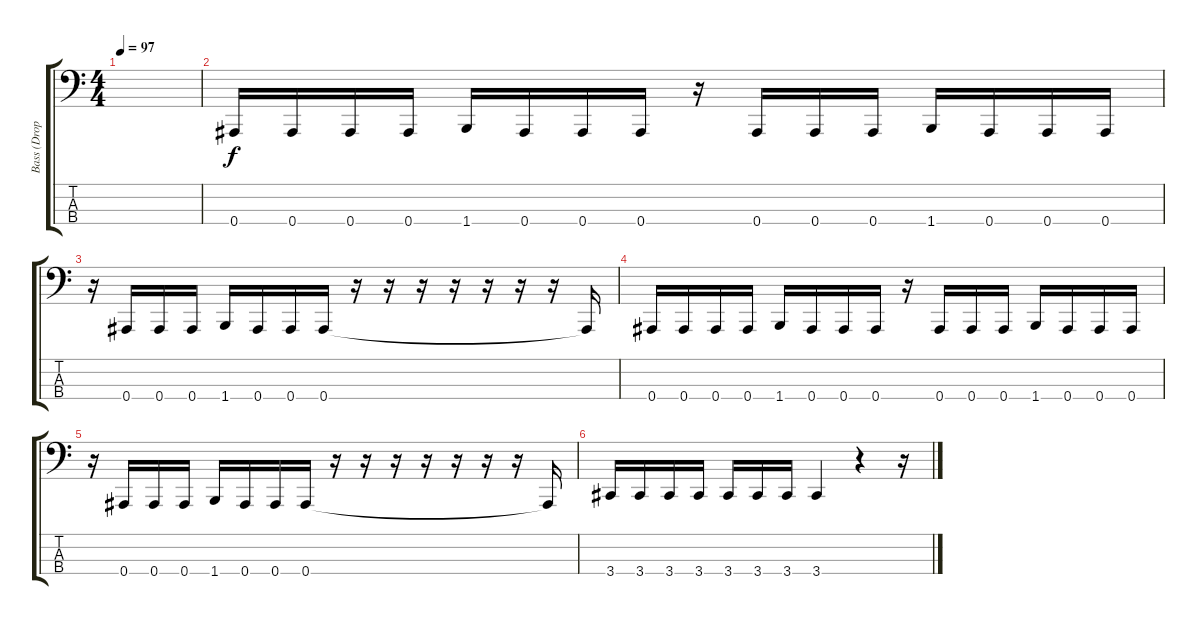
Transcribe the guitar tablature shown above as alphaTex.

\track ("Bass (Drop A#)" "Bass (Drop") {instrument electricbassfinger}
\staff {score tabs}
\tuning (Eb2 Bb1 F1 Bb0) {hide}
\ts (4 4)
\tempo 97
\clef f4
\ks c
|
0.4.16 0.4.16 0.4.16 0.4.16 1.4.16 0.4.16 0.4.16 0.4.16 r.16 0.4.16 0.4.16 0.4.16 1.4.16 0.4.16 0.4.16 0.4.16 |
r.16 0.4.16 0.4.16 0.4.16 1.4.16 0.4.16 0.4.16 0.4.16 r.16 r.16 r.16 r.16 r.16 r.16 r.16 0.4{t}.16 |
0.4.16 0.4.16 0.4.16 0.4.16 1.4.16 0.4.16 0.4.16 0.4.16 r.16 0.4.16 0.4.16 0.4.16 1.4.16 0.4.16 0.4.16 0.4.16 |
r.16 0.4.16 0.4.16 0.4.16 1.4.16 0.4.16 0.4.16 0.4.16 r.16 r.16 r.16 r.16 r.16 r.16 r.16 0.4{t}.16 |
3.4.16 3.4.16 3.4.16 3.4.16 3.4.16 3.4.16 3.4.16 3.4.4 r.4 r.16
